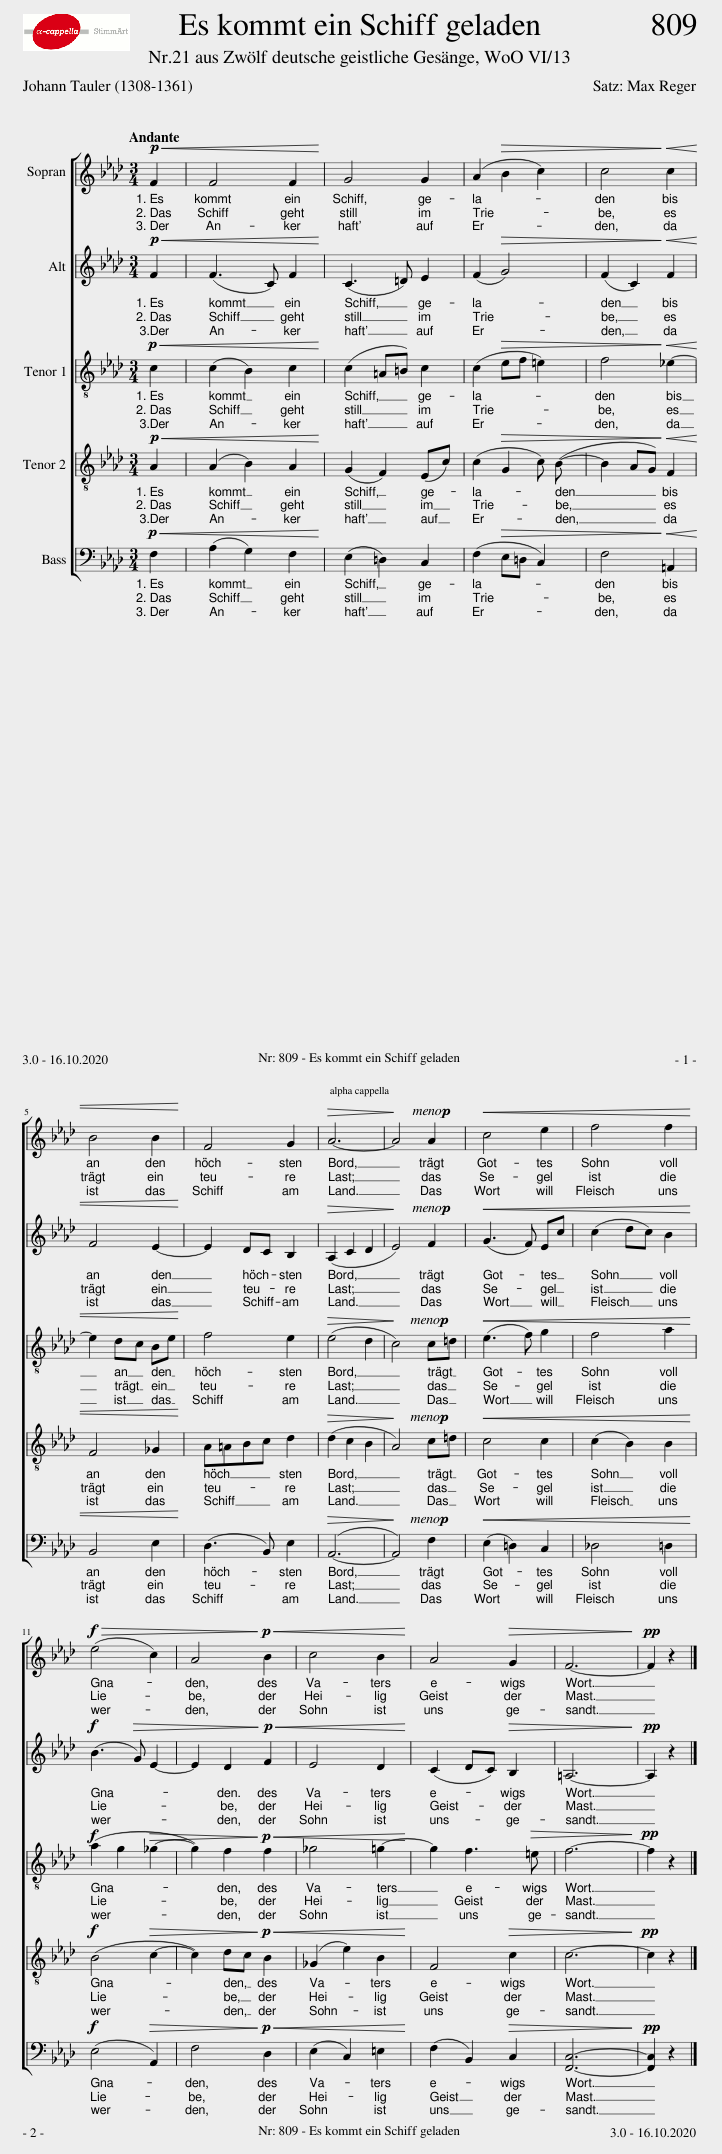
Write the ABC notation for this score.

X:1
%%score [ 1 2 3 4 5 ]
L:1/8
Q:1/4=88
M:3/4
I:linebreak $
K:Ab
V:1 treble
V:2 treble
V:3 treble-8
V:4 treble-8
V:5 bass
V:1
!p!!<(! F2 | F4 F2!<)! | G4 G2 | (A2!>(! B2 c2) | c4!>)!!<(! c2 |$ %5
 B4 B2!<)! | F4 G2 |!>(! A6- | A4!>)!!p! A2 |!<(! c4 e2 | %10
 f4 f2!<)! |$!f!!>(! (e4 c2) | A4!>)!!p!!<(! B2 | c4 B2!<)! | A4!>(! G2 | %15
 F6-!>)! |!pp! F2 z2 |] %17
V:2
!p!!<(! F2 | (F3 C) F2!<)! | (C3 =D) E2 | (F2!>(! G4) | (F2 C2)!>)!!<(! F2 |$ %5
 F4 E2-!<)! | E2 DC B,2 |!>(! (A,2 C2 D2 | E4)!>)!!p! F2 |!<(! (G3 F) Ec | %10
 (c2 dc) B2!<)! |$!f! (B3!>(! G) E2- | E2 D2!>)!!p!!<(! F2 | E4 D2!<)! | (C2 DC)!>(! B,2 | %15
 =A,6-!>)! |!pp! A,2 z2 |] %17
V:3
!p!!<(! c2 | (c2 B2) c2!<)! | (c2 =A=B) c2 | (c2!>(! ef =e2) | f4!>)!!<(! _e2- |$ %5
 e2 dc Be!<)! | f4 e2 |!>(! (e4 d2 | c4)!>)!!p! c=d |!<(! (e3 f) g2 | %10
 f4 a2!<)! |$!f! (a2 g2!>(! _g2- | g2) f2!>)!!p!!<(! f2 | _g4 =g2-!<)! | g2 f3!>(! =e | %15
 f6-!>)! |!pp! f2 z2 |] %17
V:4
!p!!<(! A2 | (A2 B2) A2!<)! | (G2 F2) (Ec) | (c2!>(! G2 c) (B- | B2 AG)!>)!!<(! F2 |$ %5
 F4 _G2!<)! | A=ABc d2 |!>(! (d2 c2 B2 | A4)!>)!!p! c=d |!<(! c4 c2 | %10
 (c2 B2) B2!<)! |$!f! (B4!>(! c2- | c2) dc!>)!!p!!<(! B2 | (_G2 e2) B2!<)! | F4!>(! c2 | %15
 c6-!>)! |!pp! c2 z2 |] %17
V:5
!p!!<(! F,2 | (A,2 G,2) F,2!<)! | (E,2 =D,2) C,2 | (F,2!>(! E,=D, C,2) | F,4!>)!!<(! =A,,2 |$ %5
 B,,4 E,2!<)! | (D,3 B,,) E,2 |!>(! (A,,6- | A,,4)!>)!!p! F,2 |!<(! (E,2 =D,2) C,2 | %10
 _D,4 =D,2!<)! |$!f! (E,4!>(! A,,2) | F,4!>)!!p!!<(! D,2 | (E,2 C,2) =E,2!<)! | (F,2 B,,2)!>(! C,2 | %15
 [F,,C,]6-!>)! |!pp! [F,,C,]2 z2 |] %17
